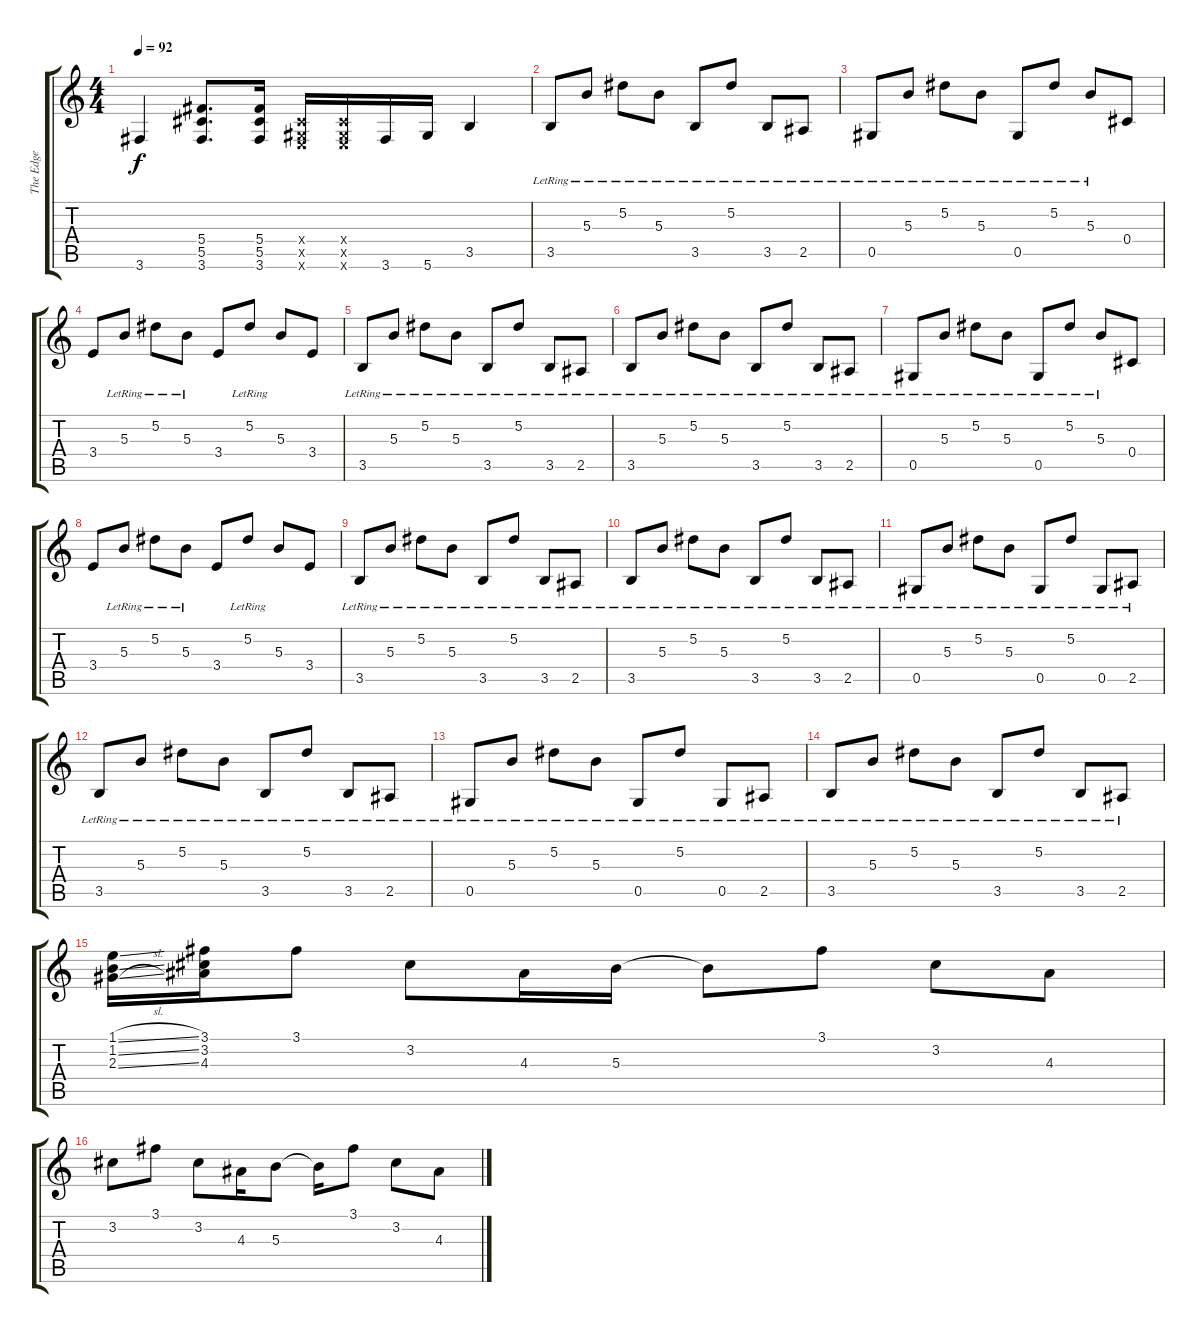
\track ("The Edge" "The Edge") {instrument electricguitarjazz}
\staff {score tabs}
\tuning (Eb4 Bb3 Gb3 Db3 Ab2 Eb2) {hide}
\ts (4 4)
\tempo 92
\clef g2
\ks c
3.6.4{dy f} (5.4 5.5 3.6).8{d} (5.4 5.5 3.6).16 (0.4{x} 0.5{x} 1.6{x}).16 (0.4{x} 0.5{x} 1.6{x}).16 3.6.16 5.6.16 3.5.4 |
3.5{lr}.8 5.3{lr}.8 5.2{lr}.8 5.3{lr}.8 3.5{lr}.8 5.2{lr}.8 3.5{lr}.8 2.5{lr}.8 |
0.5{lr}.8 5.3{lr}.8 5.2{lr}.8 5.3{lr}.8 0.5{lr}.8 5.2{lr}.8 5.3{lr}.8 0.4.8 |
3.4.8 5.3{lr}.8 5.2{lr}.8 5.3{lr}.8 3.4.8 5.2{lr}.8 5.3.8 3.4.8 |
3.5{lr}.8 5.3{lr}.8 5.2{lr}.8 5.3{lr}.8 3.5{lr}.8 5.2{lr}.8 3.5{lr}.8 2.5{lr}.8 |
3.5{lr}.8 5.3{lr}.8 5.2{lr}.8 5.3{lr}.8 3.5{lr}.8 5.2{lr}.8 3.5{lr}.8 2.5{lr}.8 |
0.5{lr}.8 5.3{lr}.8 5.2{lr}.8 5.3{lr}.8 0.5{lr}.8 5.2{lr}.8 5.3{lr}.8 0.4.8 |
3.4.8 5.3{lr}.8 5.2{lr}.8 5.3{lr}.8 3.4.8 5.2{lr}.8 5.3.8 3.4.8 |
3.5{lr}.8 5.3{lr}.8 5.2{lr}.8 5.3{lr}.8 3.5{lr}.8 5.2{lr}.8 3.5{lr}.8 2.5{lr}.8 |
3.5{lr}.8 5.3{lr}.8 5.2{lr}.8 5.3{lr}.8 3.5{lr}.8 5.2{lr}.8 3.5{lr}.8 2.5{lr}.8 |
0.5{lr}.8 5.3{lr}.8 5.2{lr}.8 5.3{lr}.8 0.5{lr}.8 5.2{lr}.8 0.5{lr}.8 2.5{lr}.8 |
3.5{lr}.8 5.3{lr}.8 5.2{lr}.8 5.3{lr}.8 3.5{lr}.8 5.2{lr}.8 3.5{lr}.8 2.5{lr}.8 |
0.5{lr}.8 5.3{lr}.8 5.2{lr}.8 5.3{lr}.8 0.5{lr}.8 5.2{lr}.8 0.5{lr}.8 2.5{lr}.8 |
3.5{lr}.8 5.3{lr}.8 5.2{lr}.8 5.3{lr}.8 3.5{lr}.8 5.2{lr}.8 3.5{lr}.8 2.5{lr}.8 |
(1.1{sl} 1.2{sl} 2.3{sl}).16 (3.1 3.2 4.3).16 3.1.8 3.2.8 4.3.16 5.3.16 5.3{t}.8 3.1.8 3.2.8 4.3.8 |
3.2.8 3.1.8 3.2.8 4.3.16 5.3.8 5.3{t}.16 3.1.8 3.2.8 4.3.8
